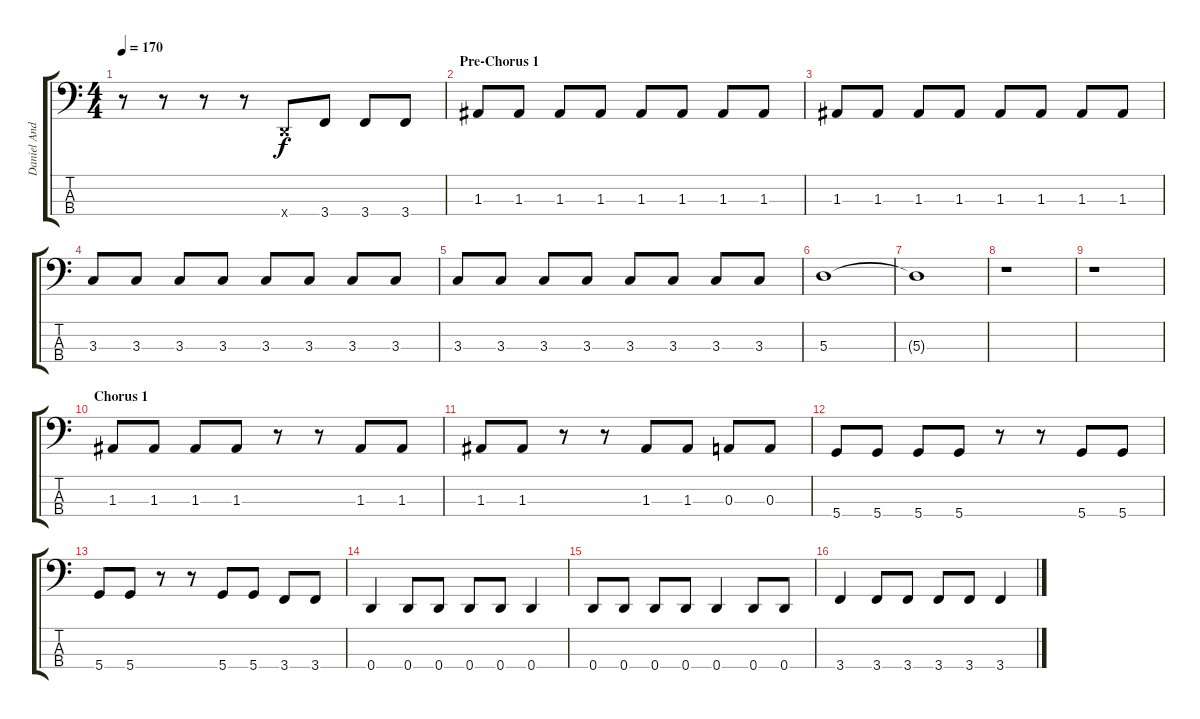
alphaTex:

\track ("Daniel Anderson" "Daniel And") {instrument electricbassfinger}
\staff {score tabs}
\tuning (G2 D2 A1 D1) {hide}
\ts (4 4)
\tempo 170
\clef f4
\ks c
r.8{dy f} r.8 r.8 r.8 0.4{x}.8 3.4.8 3.4.8 3.4.8 |
\section ("" "Pre-Chorus 1")
1.3.8 1.3.8 1.3.8 1.3.8 1.3.8 1.3.8 1.3.8 1.3.8 |
1.3.8 1.3.8 1.3.8 1.3.8 1.3.8 1.3.8 1.3.8 1.3.8 |
3.3.8 3.3.8 3.3.8 3.3.8 3.3.8 3.3.8 3.3.8 3.3.8 |
3.3.8 3.3.8 3.3.8 3.3.8 3.3.8 3.3.8 3.3.8 3.3.8 |
5.3.1 |
5.3{t}.1 |
r.1 |
r.1 |
\section ("" "Chorus 1")
1.3.8 1.3.8 1.3.8 1.3.8 r.8 r.8 1.3.8 1.3.8 |
1.3.8 1.3.8 r.8 r.8 1.3.8 1.3.8 0.3.8 0.3.8 |
5.4.8 5.4.8 5.4.8 5.4.8 r.8 r.8 5.4.8 5.4.8 |
5.4.8 5.4.8 r.8 r.8 5.4.8 5.4.8 3.4.8 3.4.8 |
0.4.4 0.4.8 0.4.8 0.4.8 0.4.8 0.4.4 |
0.4.8 0.4.8 0.4.8 0.4.8 0.4.4 0.4.8 0.4.8 |
3.4.4 3.4.8 3.4.8 3.4.8 3.4.8 3.4.4
